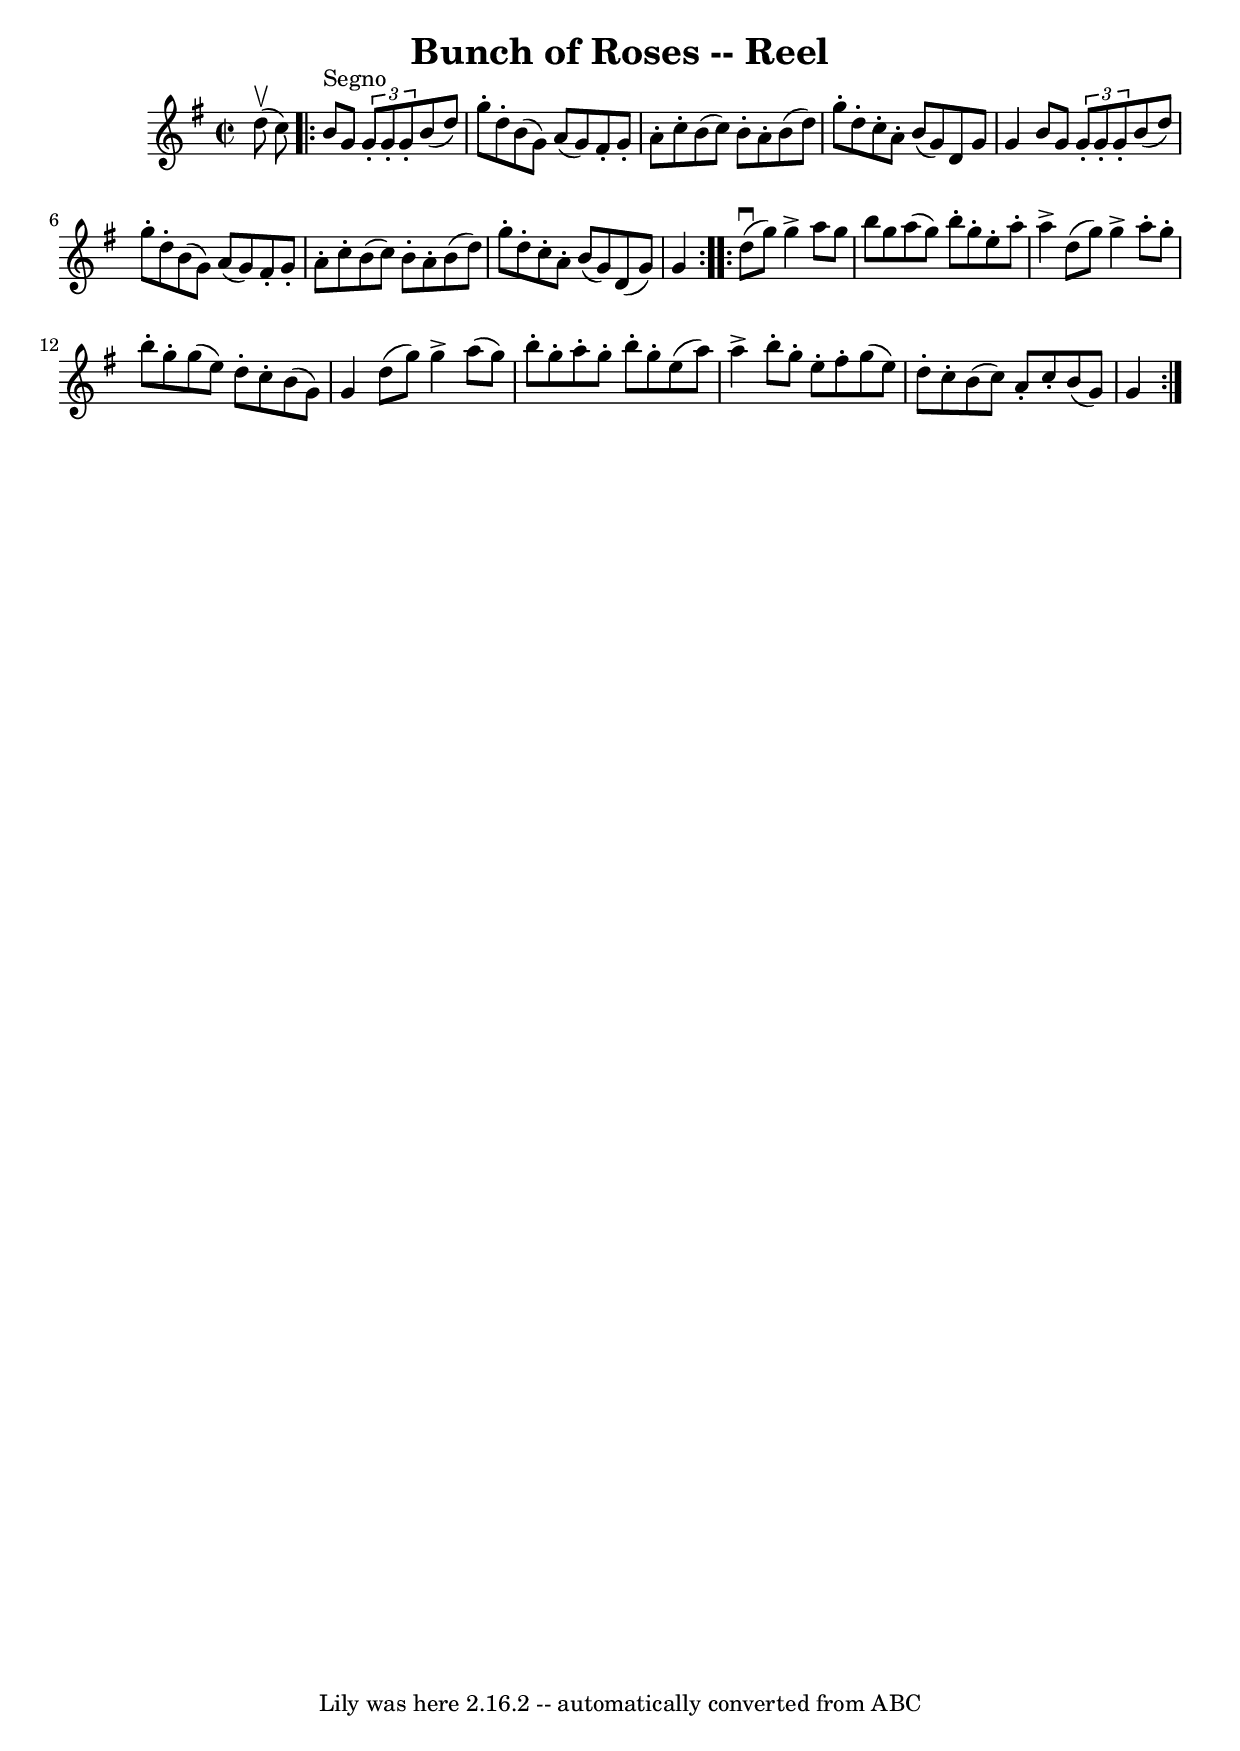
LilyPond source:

\version "2.16.2"
\include "Mammoth.ily"
\header {
  %% book = "Ryan's Mammoth Collection"
  crossRefNumber = "1"
  footnotes = "\\\\267"
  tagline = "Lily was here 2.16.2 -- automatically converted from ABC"
  title = "Bunch of Roses -- Reel"

}
voicedefault =  {


  \override Staff.TimeSignature #'style = #'C
  \time 2/2 
  \key g \major
  d''8^\upbow(c''8)   
  \repeat volta 2 {
    b'8^"Segno" g'8    \times 2/3 { g'8-. g'8-. g'8-. 
			       } b'8 (d''8)  
    g''8-. d''8-.   |
    b'8 (g'8) a'8 (g'8) fis'8-.   
    g'8-. a'8-. c''8-.   |
    b'8 (c''8) b'8-. a'8-. b'8 (d''8) g''8-. d''8-.   |
    c''8-. a'8-. b'8 (g'8) d'8 g'8 g'4    |
    b'8 g'8    \times 2/3 { g'8-.   
			    g'8-. g'8-. 
			  } b'8 (d''8) g''8-. d''8-.   |
    b'8 (
    g'8) a'8 (g'8) fis'8-. g'8-. a'8-. c''8-.   |
    
    b'8 (c''8) b'8-. a'8-. b'8 (d''8) g''8-. d''8-.   
    |
    c''8-. a'8-. b'8 (g'8) d'8 (g'8) g'4    
  }    
  
  \repeat volta 2 {
    d''8^\downbow(g''8) g''4^\accent a''8 g''8  
    b''8 g''8    |
    a''8 (g''8) b''8-. g''8-. e''8-.   
    a''8-. a''4^\accent   |
    d''8 (g''8) g''4^\accent a''8-. g''8-. b''8-. g''8-.   |
    g''8 (e''8) d''8-.   
    c''8-. b'8 (g'8) g'4    |
    d''8 (g''8) g''4^\accent a''8 (g''8) b''8-. g''8-.   |
    a''8-. g''8-. 
    b''8-. g''8-. e''8 (a''8) a''4^\accent   |
    b''8-.   
    g''8-. e''8-. fis''8-. g''8 (e''8) d''8-. c''8-.   
    |
    b'8 (c''8) a'8-. c''8-. b'8 (g'8) g'4      
  } 
  

}

\score{
  <<

    \context Staff="default"
    {
      \voicedefault 
      
    }

  >>
  \layout {
    
  }
  \midi {
  }

}
